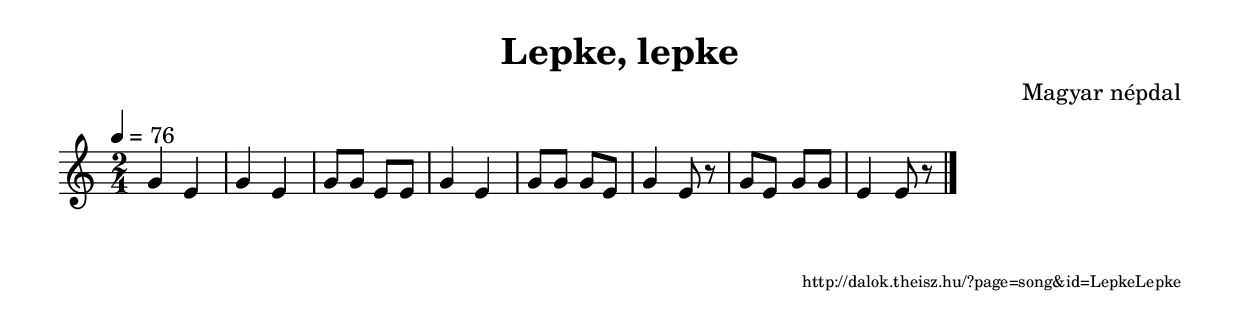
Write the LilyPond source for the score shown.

\version "2.10.33"


\header {
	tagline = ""	title = "Lepke, lepke"
	composer = "Magyar népdal"
}

VoiceA = { \key c \major \override Staff.TimeSignature #'style = #'()  \time 2/4 \tempo 4=76
	\relative f' { g4 e g e g8 g e e g4 e
g8 g g e g4 e8 r g e g g e4 e8 r \bar "|."
	}
}
\score {
	<<
		\context Voice = songStaff { \VoiceA }
	>>
	\layout {
		indent = #0
	}
}

\score {
	<<
		\context Voice = songStaff { \VoiceA }
	>>
	\midi {
	}
}

\markup { \fill-line { \hspace #1 \super http://dalok.theisz.hu/?page=song&id=LepkeLepke } }

\paper {
}
